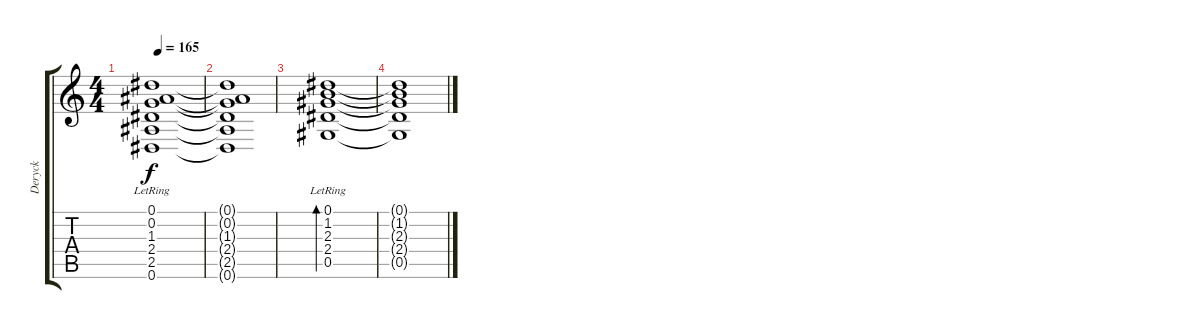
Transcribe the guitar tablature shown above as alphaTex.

\track ("Deryck" "Deryck") {instrument distortionguitar}
\staff {score tabs}
\tuning (Eb4 Bb3 Gb3 Db3 Ab2 Eb2) {hide}
\ts (4 4)
\tempo 165
\clef g2
\ks c
(0.1 0.2 1.3{lr} 2.4 2.5 0.6).1{dy f} |
(0.1{t} 0.2{t} 1.3{t} 2.4{t} 2.5{t} 0.6{t}).1 |
(0.1 1.2 2.3{lr} 2.4 0.5).1{bd 480} |
(0.1{t} 1.2{t} 2.3{t} 2.4{t} 0.5{t}).1
